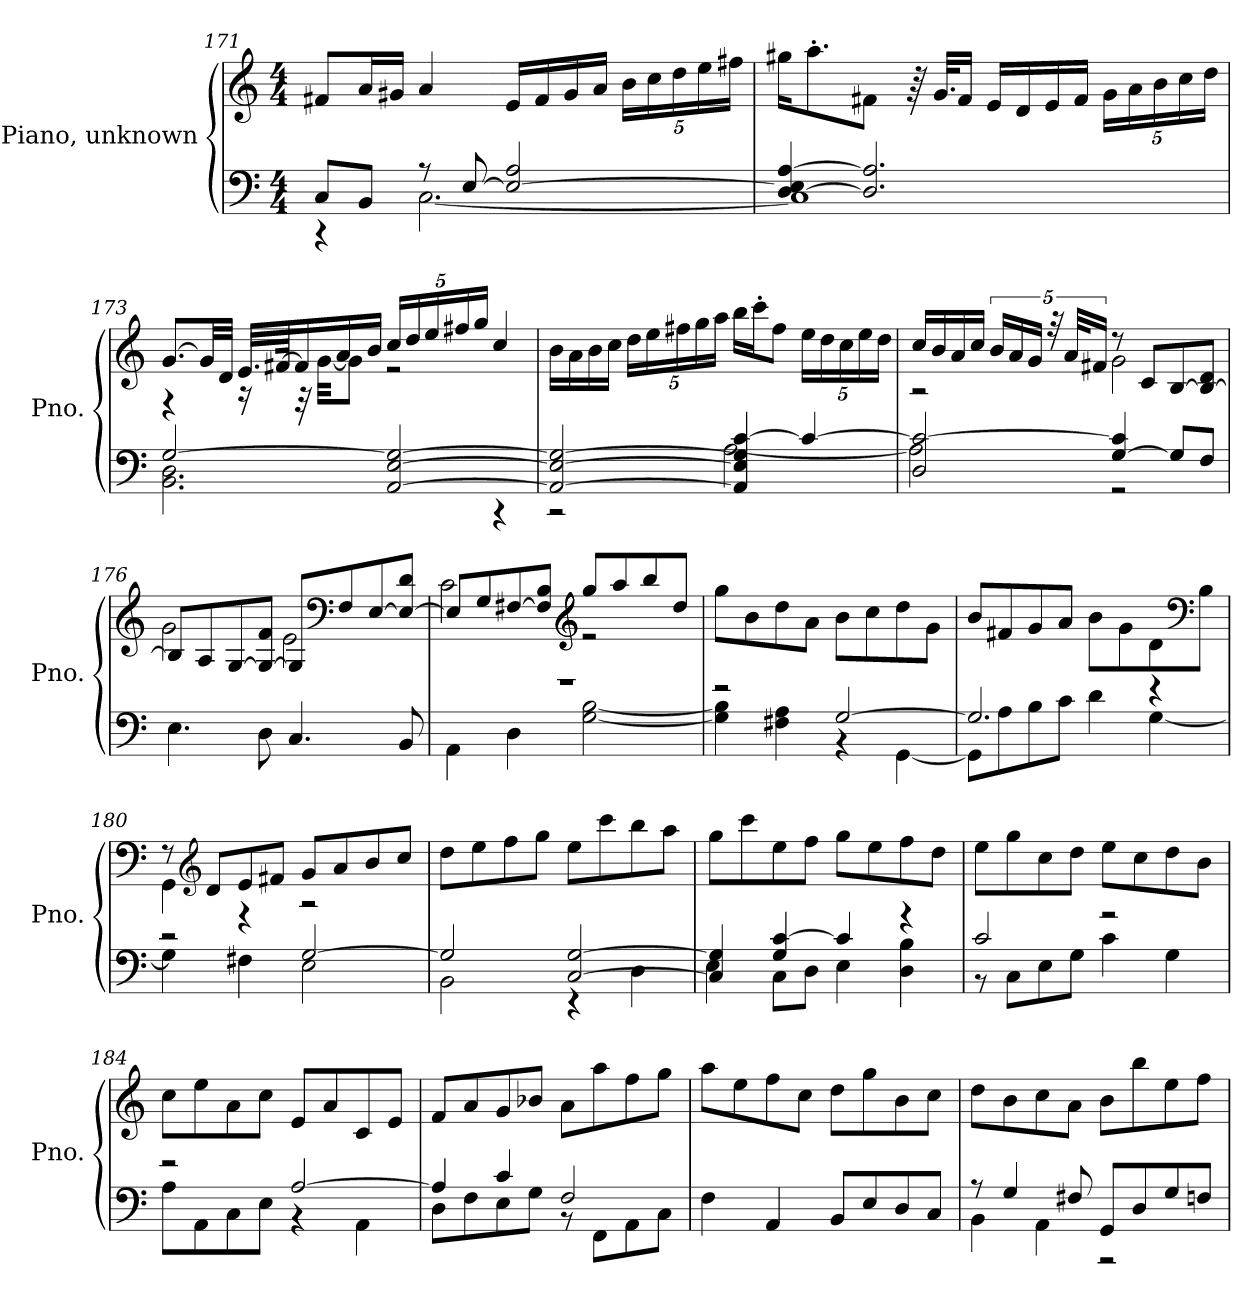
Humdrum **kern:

**kern	**kern
*part1	*part1
*staff2	*staff1
*I"Piano, unknown	*
*I'Pno.	*
*clefF4	*clefG2
*k[]	*k[]
*M4/4	*M4/4
=171	=171
*^	*
8C/L	4r	8f#X/L
8BB/J	.	16a/L
.	.	16g#X/JJ
8r	[2.C\	4a/
[8E/	.	.
2E/_ 2A/	.	16e/LL
.	.	16f#/
.	.	16g#/
.	.	16a/JJ
*	*	*Xbrackettup
.	.	20b\LL
.	.	20cc\
.	.	20dd\
.	.	20ee\
.	.	20ff#X\JJ
!!LO:LB:g=z
=172	=172	=172
[4D/ 4E/] [4A/	1C]	16gg#X\KL
.	.	8.aa'\
2.D/] 2.A/]	.	8f#X\J
.	.	64r
.	.	32.g/KLL
.	.	16f#/JJ
.	.	16e/LL
.	.	16d/
.	.	16e/
.	.	16f#/JJ
.	.	20g\LL
.	.	20a\
.	.	20b\
.	.	20cc\
.	.	20dd\JJ
=173	=173	=173
*	*	*^
[2G/	2.BB\ 2.D\	[8.g/L	4r
.	.	32g/LL]	.
.	.	32d/JJJ	.
.	.	32.e/LLL	16r
.	.	[64f#X/JK	.
.	.	16f#/]	32r
.	.	.	[32g\KKL
.	.	16a/	8g\J]
.	.	16b/JJ	.
[2AA/ [2E/ 2G/_	.	20cc/LL	2r
.	.	20dd/	.
.	.	20ee/	.
.	.	20ff#X/	.
.	.	20gg/JJ	.
.	4r	4cc/	.
*	*	*v	*v
!!LO:LB:g=z
=174	=174	=174
2AA/_ 2E/_ 2G/_	2r	16b\LL
.	.	16a\
.	.	16b\
.	.	16cc\JJ
.	.	20dd\LL
.	.	20ee\
.	.	20ff#X\
.	.	20gg\
.	.	20aa\JJ
4AA/] 4E/] 4G/] [4c/	[2A\	16bb\LL
.	.	16ccc'\J
.	.	8ff#\J
4c/_	.	20ee\LL
.	.	20dd\
.	.	20cc\
.	.	20ee\
.	.	20dd\JJ
=175	=175	=175
*	*	*^
2D/ 2c/_	2A\]	16cc/LL	2r
.	.	16b/	.
.	.	16a/	.
.	.	16cc/JJ	.
*	*	*brackettup	*
.	.	20b/LL	.
.	.	20a/	.
.	.	20g/JJ	.
.	.	40r	.
.	.	40a/KLL	.
.	.	20f#X/JJ	.
[4G/ 4c/]	2r	8r	2g\
.	.	8c/L	.
8G/L]	.	[8B/	.
8F/J	.	8B/_ 8d/J	.
*v	*v	*	*
!!LO:LB:g=z	!!
=176	=176	=176
4.E\	8B/L]	2g\
.	8A/	.
.	[8G/	.
8D\	8G/_ 8f/J	.
4.C/	8G/L]	2e\
*	*clefF4	*
.	8F/	.
.	[8E/	.
8BB/	8E/_ 8d/J	.
=177	=177	=177
*^	*	*
1r	4AA\	8E/L]	2c\
.	.	8G/	.
.	4D\	[8F#X/	.
.	.	8F#/] 8B/J	.
*	*	*clefG2	*
.	[2G\ [2B\	8gg/L	2r
.	.	8aa/	.
.	.	8bb/	.
.	.	8dd/J	.
*	*	*v	*v
=178	=178	=178
2r	4G\] 4B\]	8gg\L
.	.	8b\
.	4F#X\ 4A\	8dd\
.	.	8a\J
[2G/	4r	8b\L
.	.	8cc\
.	[4GG\	8dd\
.	.	8g\J
!!LO:LB:g=z
=179	=179	=179
2.G/]	8GG\L]	8b/L
.	8A\	8f#X/
.	8B\	8g/
.	8c\J	8a/J
.	4d\	8b\L
.	.	8g\
4r	[4G\	8d\
*	*	*clefF4
.	.	8B\J
=180	=180	=180
*	*	*^
2r	4G\]	8r	4GG\
*	*	*clefG2	*
.	.	8d/L	.
.	4F#X\	8e/	4r
.	.	8f#X/J	.
[2G/	2E\	8g/L	2r
.	.	8a/	.
.	.	8b/	.
.	.	8cc/J	.
*	*	*v	*v
=181	=181	=181
2G/]	2BB\	8dd\L
.	.	8ee\
.	.	8ff\
.	.	8gg\J
[2C/ [2G/	4r	8ee\L
.	.	8ccc\
.	4D\	8bb\
.	.	8aa\J
=182	=182	=182
4C/] 4G/]	4E\	8gg\L
.	.	8ccc\
4G/ [4c/	8C\L	8ee\
.	8D\J	8ff\J
4c/]	4E\	8gg\L
.	.	8ee\
4r	4D\ 4B\	8ff\
.	.	8dd\J
!!LO:LB:g=z
=183	=183	=183
2c/	8r	8ee\L
.	8C\L	8gg\
.	8E\	8cc\
.	8G\J	8dd\J
2r	4c\	8ee\L
.	.	8cc\
.	4G\	8dd\
.	.	8b\J
=184	=184	=184
2r	8A\L	8cc\L
.	8AA\	8ee\
.	8C\	8a\
.	8E\J	8cc\J
[2A/	4r	8e/L
.	.	8a/
.	4AA\	8c/
.	.	8e/J
=185	=185	=185
4A/]	8D\L	8f/L
.	8F\	8a/
4c/	8E\	8g/
.	8G\J	8b-X/J
2F/	8r	8a\L
.	8FF\L	8aa\
.	8AA\	8ff\
.	8C\J	8gg\J
*v	*v	*
=186	=186
4F\	8aa\L
.	8ee\
4AA/	8ff\
.	8cc\J
8BB/L	8dd\L
8E/	8gg\
8D/	8b\
8C/J	8cc\J
=187	=187
*^	*
8r	4BB\	8dd\L
4G/	.	8b\
.	4AA\	8cc\
8F#X/	.	8a\J
8GG/L	2r	8b\L
8D/	.	8bb\
8G/	.	8ee\
8Fn/J	.	8ff\J
*v	*v	*
=	=
*-	*-
